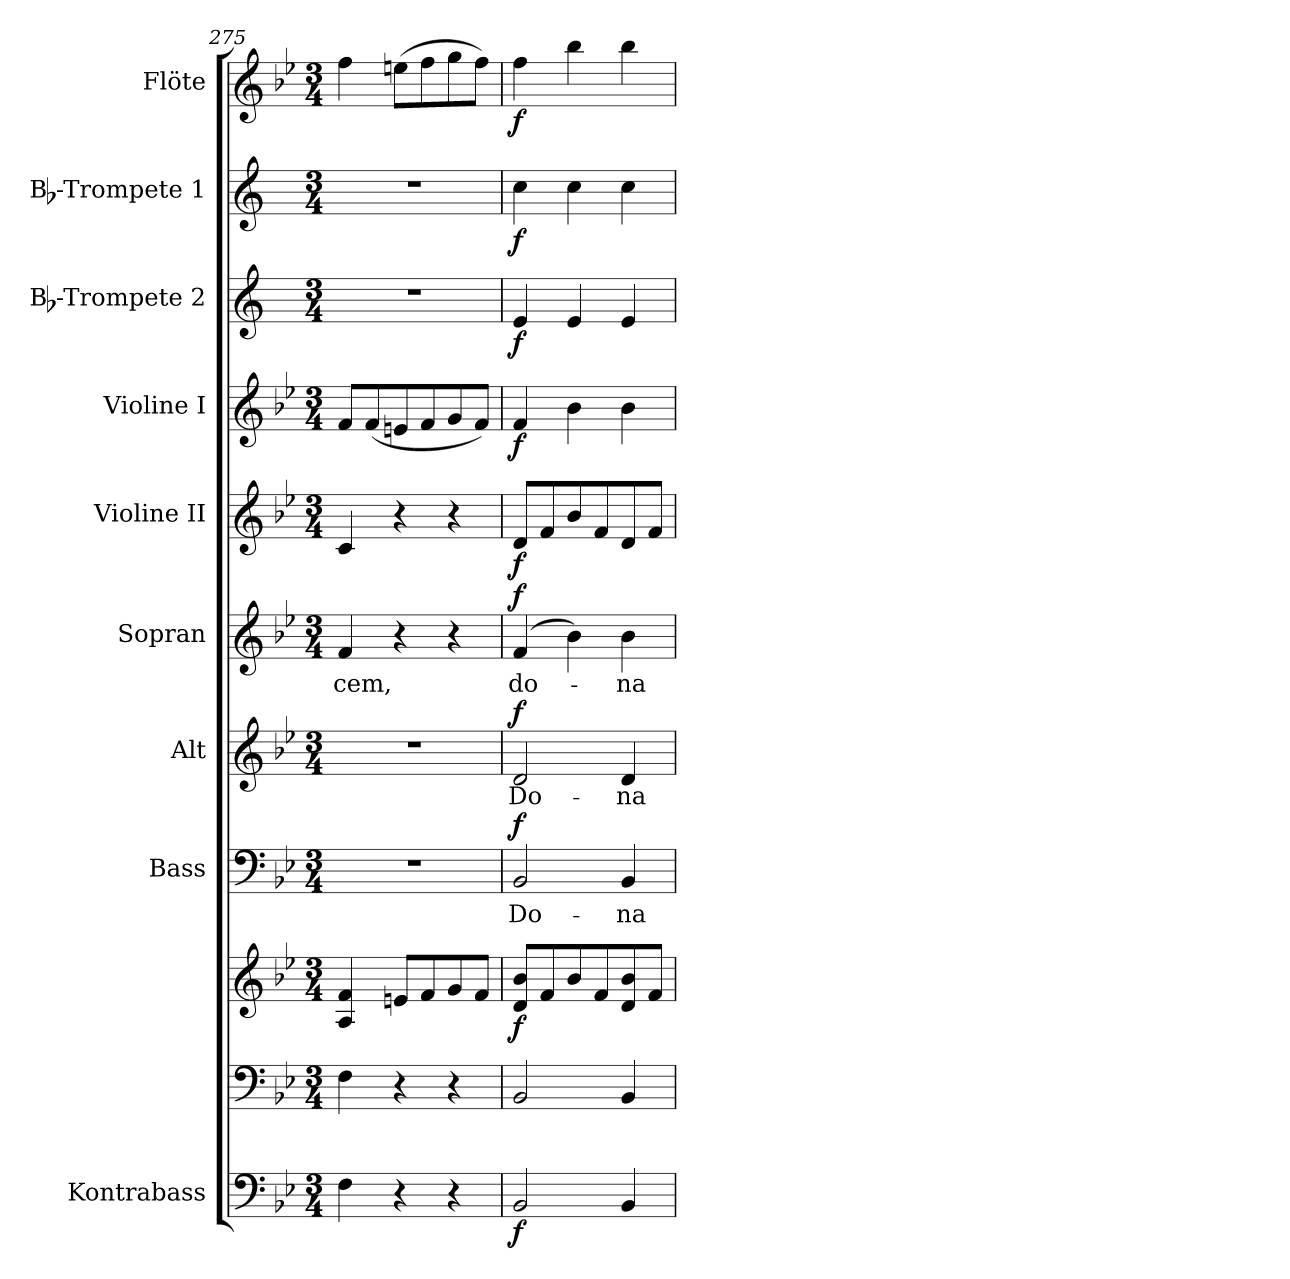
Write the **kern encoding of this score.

**kern	**dynam	**kern	**kern	**dynam	**kern	**text	**dynam	**kern	**text	**dynam	**kern	**text	**dynam	**kern	**dynam	**kern	**dynam	**kern	**dynam	**kern	**dynam	**kern	**dynam
*part10	*part10	*part9	*part9	*part9	*part8	*part8	*part8	*part7	*part7	*part7	*part6	*part6	*part6	*part5	*part5	*part4	*part4	*part3	*part3	*part2	*part2	*part1	*part1
*staff11	*staff11	*staff10	*staff9	*staff9/10	*staff8	*staff8	*staff8	*staff7	*staff7	*staff7	*staff6	*staff6	*staff6	*staff5	*staff5	*staff4	*staff4	*staff3	*staff3	*staff2	*staff2	*staff1	*staff1
*I"Kontrabass	*	*	*	*	*I"Bass	*	*	*I"Alt	*	*	*I"Sopran	*	*	*I"Violine II	*	*I"Violine I	*	*I"Bb-Trompete 2	*	*I"Bb-Trompete 1	*	*I"Flöte	*
*I'Kb.	*	*	*	*	*I'B.	*	*	*I'A.	*	*	*I'S.	*	*	*I'Vl. II	*	*I'Vl. I	*	*I'Bb Trp. 2	*	*I'Bb Trp. 1	*	*I'Fl.	*
*clefF4	*	*clefF4	*clefG2	*	*clefF4	*	*	*clefG2	*	*	*clefG2	*	*	*clefG2	*	*clefG2	*	*clefG2	*	*clefG2	*	*clefG2	*
*ITrd7c12	*	*	*	*	*	*	*	*	*	*	*	*	*	*	*	*	*	*ITrd1c2	*	*ITrd1c2	*	*	*
*k[b-e-]	*	*k[b-e-]	*k[b-e-]	*	*k[b-e-]	*	*	*k[b-e-]	*	*	*k[b-e-]	*	*	*k[b-e-]	*	*k[b-e-]	*	*k[b-e-]	*	*k[b-e-]	*	*k[b-e-]	*
*B-:	*	*B-:	*B-:	*	*B-:	*	*	*B-:	*	*	*B-:	*	*	*B-:	*	*B-:	*	*B-:	*	*B-:	*	*B-:	*
*M3/4	*	*M3/4	*M3/4	*	*M3/4	*	*	*M3/4	*	*	*M3/4	*	*	*M3/4	*	*M3/4	*	*M3/4	*	*M3/4	*	*M3/4	*
=275	=275	=275	=275	=275	=275	=275	=275	=275	=275	=275	=275	=275	=275	=275	=275	=275	=275	=275	=275	=275	=275	=275	=275
!	!	!	!	!	!	!	!	!	!	!	!	!LO:LY:b	!	!	!	!	!	!	!	!	!	!	!
4FF\	.	4F\	4A/ 4f/	.	2.r	.	.	2.r	.	.	4f/	-cem,	.	4c/	.	8f/L	.	2.r	.	2.r	.	4ff\	.
.	.	.	.	.	.	.	.	.	.	.	.	.	.	.	.	(<8f/	.	.	.	.	.	.	.
4r	.	4r	8en/L	.	.	.	.	.	.	.	4r	.	.	4r	.	8en/	.	.	.	.	.	(>8een\L	.
.	.	.	8f/	.	.	.	.	.	.	.	.	.	.	.	.	8f/	.	.	.	.	.	8ff\	.
4r	.	4r	8g/	.	.	.	.	.	.	.	4r	.	.	4r	.	8g/	.	.	.	.	.	8gg\	.
.	.	.	8f/J	.	.	.	.	.	.	.	.	.	.	.	.	8f/J)	.	.	.	.	.	8ff\J)	.
=276	=276	=276	=276	=276	=276	=276	=276	=276	=276	=276	=276	=276	=276	=276	=276	=276	=276	=276	=276	=276	=276	=276	=276
!	!LO:DY:b	!	!	!LO:DY:b	!	!LO:LY:b	!LO:DY:a	!	!LO:LY:b	!LO:DY:a	!	!LO:LY:b	!LO:DY:a	!	!LO:DY:b	!	!LO:DY:b	!	!LO:DY:b	!	!LO:DY:b	!	!LO:DY:b
2BBB-/	f	2BB-/	8d/ 8b-/L	f	2BB-/	Do-	f	2d/	Do-	f	(4f/	do-	f	8d/L	f	4f/	f	4d/	f	4b-\	f	4ff\	f
.	.	.	8f/	.	.	.	.	.	.	.	.	.	.	8f/	.	.	.	.	.	.	.	.	.
.	.	.	8b-/	.	.	.	.	.	.	.	4b-\)	.	.	8b-/	.	4b-\	.	4d/	.	4b-\	.	4bb-\	.
.	.	.	8f/	.	.	.	.	.	.	.	.	.	.	8f/	.	.	.	.	.	.	.	.	.
!	!	!	!	!	!	!LO:LY:b	!	!	!LO:LY:b	!	!	!LO:LY:b	!	!	!	!	!	!	!	!	!	!	!
4BBB-/	.	4BB-/	8d/ 8b-/	.	4BB-/	-na	.	4d/	-na	.	4b-\	-na	.	8d/	.	4b-\	.	4d/	.	4b-\	.	4bb-\	.
.	.	.	8f/J	.	.	.	.	.	.	.	.	.	.	8f/J	.	.	.	.	.	.	.	.	.
=	=	=	=	=	=	=	=	=	=	=	=	=	=	=	=	=	=	=	=	=	=	=	=
*-	*-	*-	*-	*-	*-	*-	*-	*-	*-	*-	*-	*-	*-	*-	*-	*-	*-	*-	*-	*-	*-	*-	*-
